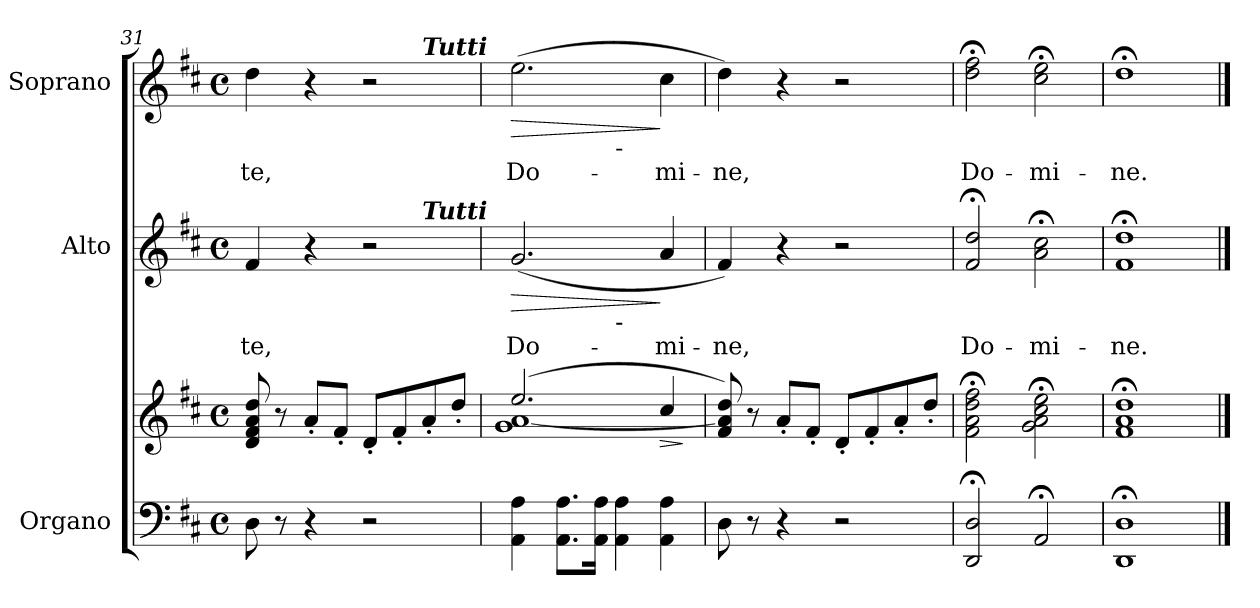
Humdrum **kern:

**kern	**kern	**dynam	**kern	**text	**dynam	**kern	**text	**dynam
*part3	*part3	*part3	*part2	*part2	*part2	*part1	*part1	*part1
*staff4	*staff3	*staff3/4	*staff2	*staff2	*staff2	*staff1	*staff1	*staff1
*I"Organo	*	*	*I"Alto	*	*	*I"Soprano	*	*
*clefF4	*clefG2	*	*clefG2	*	*	*clefG2	*	*
*k[f#c#]	*k[f#c#]	*	*k[f#c#]	*	*	*k[f#c#]	*	*
*D:	*D:	*	*D:	*	*	*D:	*	*
*M4/4	*M4/4	*	*M4/4	*	*	*M4/4	*	*
*met(c)	*met(c)	*	*met(c)	*	*	*met(c)	*	*
=31	=31	=31	=31	=31	=31	=31	=31	=31
!	!	!	!	!LO:LY:b:color=#000000	!	!	!	!
!	!	!	!	!	!	!	!LO:LY:b:color=#000000	!
*	*	*	*^	*	*	*^	*	*
8Di\	8di/ 8f#i 8ai 8ddi	.	4f#i/	2.ryy	te,	.	4ddi\	2.ryy	te,	.
8r	8r	.	.	.	.	.	.	.	.	.
4r	8a'i/L	.	4r	.	.	.	4r	.	.	.
.	8f#'i/J	.	.	.	.	.	.	.	.	.
2r	8d'i/L	.	2r	.	.	.	2r	.	.	.
.	8f#'i/	.	.	.	.	.	.	.	.	.
!	!	!	!	!	!	!	!	!LO:TX:a:Bi:t=Tutti	!	!
!	!	!	!	!LO:TX:a:Bi:t=Tutti	!	!	!	!	!	!
.	8a'i/	.	.	4ryy	.	.	.	4ryy	.	.
.	8dd'i/J	.	.	.	.	.	.	.	.	.
=32	=32	=32	=32	=32	=32	=32	=32	=32	=32	=32
*	*^	*	*	*	*	*	*	*	*	*
!	!	!	!	!	!	!LO:LY:b:color=#000000	!LO:HP:b	!	!	!	!
!	!	!	!	!	!	!	!	!	!	!LO:LY:b:color=#000000	!LO:HP:b
4AAi\ 4Ai	(2.eei/	1gi [1ai	.	(2.gi/	2ryy	Do-	>	(2.eei\	2ryy	Do-	>
8.AAi\ 8.AiL	.	.	.	.	.	.	.	.	.	.	.
16AAi\ 16AiJk	.	.	.	.	.	.	.	.	.	.	.
!	!	!	!	!	!	!	!	!	!LO:TX:b:t=-	!	!
!	!	!	!	!	!LO:TX:b:t=-	!	!	!	!	!	!
4AAi\ 4Ai	.	.	.	.	2ryy	.	.	.	2ryy	.	.
!	!	!	!LO:HP:b	!	!	!	!	!	!	!	!
!	!	!	!	!	!	!LO:LY:b:color=#000000	!	!	!	!	!
!	!	!	!	!	!	!	!	!	!	!LO:LY:b:color=#000000	!
4AAi\ 4Ai	4cc#i/	.	>	4ai/	.	-mi-	]	4cc#i\	.	-mi-	]
*	*v	*v	*	*	*	*	*	*	*	*	*
.	.	]	.	.	.	.	.	.	.	.
*	*	*	*v	*v	*	*	*	*	*	*
*	*	*	*	*	*	*v	*v	*	*
=33	=33	=33	=33	=33	=33	=33	=33	=33
*	*	*	*^	*	*	*^	*	*
!	!	!	!	!	!LO:LY:b:color=#000000	!	!	!	!	!
*	*	*	*v	*v	*	*	*	*	*	*
*	*	*	*	*	*	*v	*v	*	*
*	*	*	*^	*	*	*^	*	*
!	!	!	!	!	!	!	!	!	!LO:LY:b:color=#000000	!
*	*	*	*v	*v	*	*	*	*	*	*
*	*	*	*	*	*	*v	*v	*	*
8Di\	8f#i/ 8ai] 8ddi)	.	4f#i/)	-ne,	.	4ddi\)	-ne,	.
8r	8r	.	.	.	.	.	.	.
4r	8a'i/L	.	4r	.	.	4r	.	.
.	8f#'i/J	.	.	.	.	.	.	.
2r	8d'i/L	.	2r	.	.	2r	.	.
.	8f#'i/	.	.	.	.	.	.	.
.	8a'i/	.	.	.	.	.	.	.
.	8dd'i/J	.	.	.	.	.	.	.
=34	=34	=34	=34	=34	=34	=34	=34	=34
!	!	!	!	!LO:LY:b:color=#000000	!	!	!	!
!	!	!	!	!	!	!	!LO:LY:b:color=#000000	!
2DDi/; 2Di;	2f#i\; 2ai; 2ddi; 2ff#i;	.	2f#i/; 2ddi;	Do-	.	2ddi\; 2ff#i;	Do-	.
!	!	!	!	!LO:LY:b:color=#000000	!	!	!	!
!	!	!	!	!	!	!	!LO:LY:b:color=#000000	!
2AA;i/	2gi\; 2ai; 2cc#i; 2eei;	.	2ai\; 2cc#i;	-mi-	.	2cc#i\; 2eei;	-mi-	.
=35	=35	=35	=35	=35	=35	=35	=35	=35
!	!	!	!	!LO:LY:b:color=#000000	!	!	!	!
!	!	!	!	!	!	!	!LO:LY:b:color=#000000	!
1DDi; 1Di;	1f#i; 1ai; 1ddi;	.	1f#i; 1ddi;	-ne.	.	1dd;i	-ne.	.
==	==	==	==	==	==	==	==	==
*-	*-	*-	*-	*-	*-	*-	*-	*-
